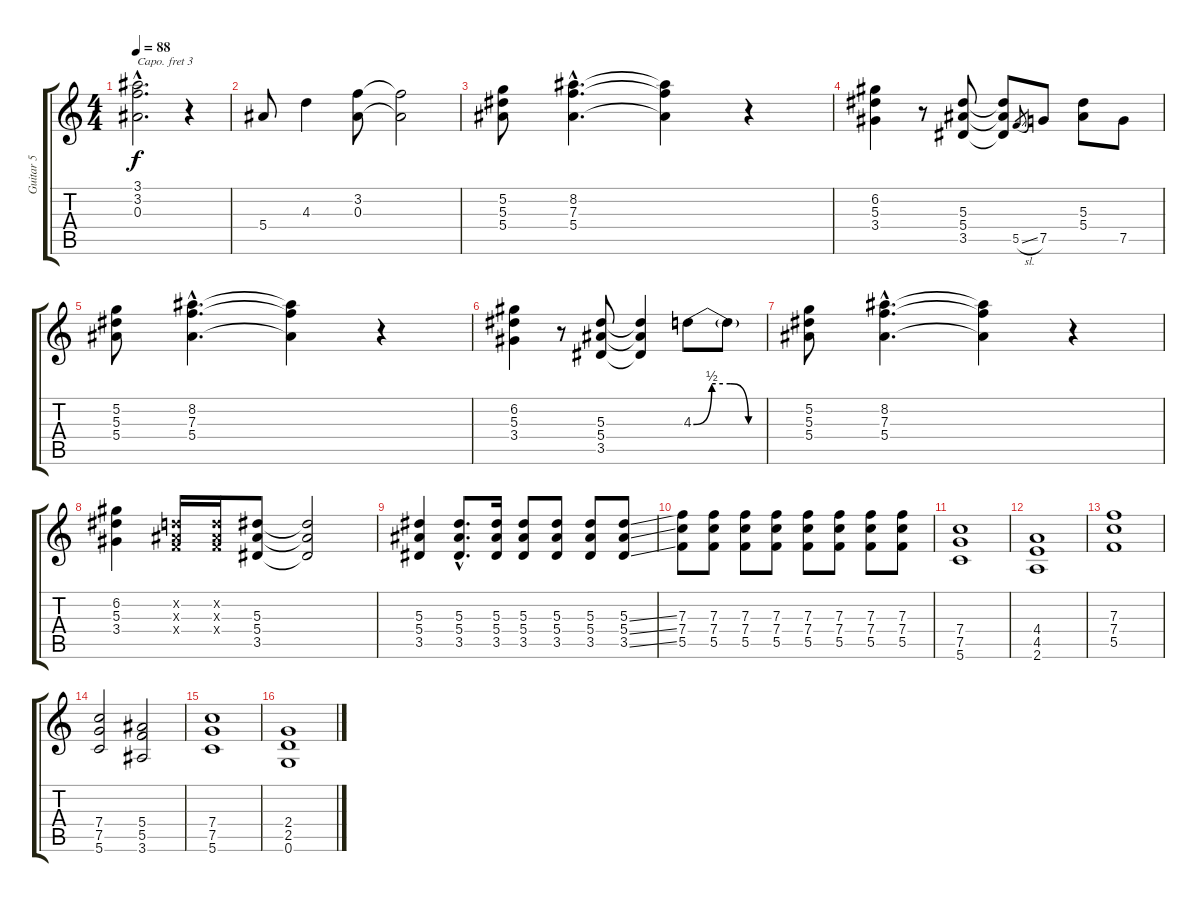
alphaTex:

\track ("Guitar 5" "Guitar 5") {instrument distortionguitar}
\staff {score tabs}
\capo 3
\tuning (E4 B3 G3 D3 A2 E2) {hide}
\ts (4 4)
\tempo 88
\clef g2
\ks c
(3.1{hac t} 3.2{hac t} 0.3{hac t}).2{d dy f} r.4 |
5.4.8 4.3.4 (3.2 0.3).8 (3.2{t} 0.3{t}).2 |
(5.2 5.3 5.4).8 (8.2{hac} 7.3{hac} 5.4{hac}).4{d} (8.2{t} 7.3{t} 5.4{t}).4 r.4 |
(6.2 5.3 3.4).4 r.8 (5.3 5.4 3.5).8 (5.3{t} 5.4{t} 3.5{t}).8 5.5{sl}.8{gr} 7.5.8 (5.3 5.4).8 7.5.8 |
(5.2 5.3 5.4).8 (8.2{hac} 7.3{hac} 5.4{hac}).4{d} (8.2{t} 7.3{t} 5.4{t}).4 r.4 |
(6.2 5.3 3.4).4 r.8 (5.3 5.4 3.5).8 (5.3{t} 5.4{t} 3.5{t}).4 4.3{be (custom 0 0 15 2 30 2 45 0 60 0)}.8 4.3{t}.8 |
(5.2 5.3 5.4).8 (8.2{hac} 7.3{hac} 5.4{hac}).4{d} (8.2{t} 7.3{t} 5.4{t}).4 r.4 |
(6.2 5.3 3.4).4 (0.2{x} 0.3{x} 0.4{x}).16 (0.2{x} 0.3{x} 0.4{x}).16 (5.3 5.4 3.5).8 (5.3{t} 5.4{t} 3.5{t}).2 |
(5.3 5.4 3.5).4 (5.3{hac} 5.4{hac} 3.5{hac}).8{d} (5.3 5.4 3.5).16 (5.3 5.4 3.5).8 (5.3 5.4 3.5).8 (5.3 5.4 3.5).8 (5.3{ss} 5.4{ss} 3.5{ss}).8 |
(7.3 7.4 5.5).8 (7.3 7.4 5.5).8 (7.3 7.4 5.5).8 (7.3 7.4 5.5).8 (7.3 7.4 5.5).8 (7.3 7.4 5.5).8 (7.3 7.4 5.5).8 (7.3 7.4 5.5).8 |
(7.4 7.5 5.6).1 |
(4.4 4.5 2.6).1 |
(7.3 7.4 5.5).1 |
(7.4 7.5 5.6).2 (5.4 5.5 3.6).2 |
(7.4 7.5 5.6).1 |
(2.4 2.5 0.6).1
